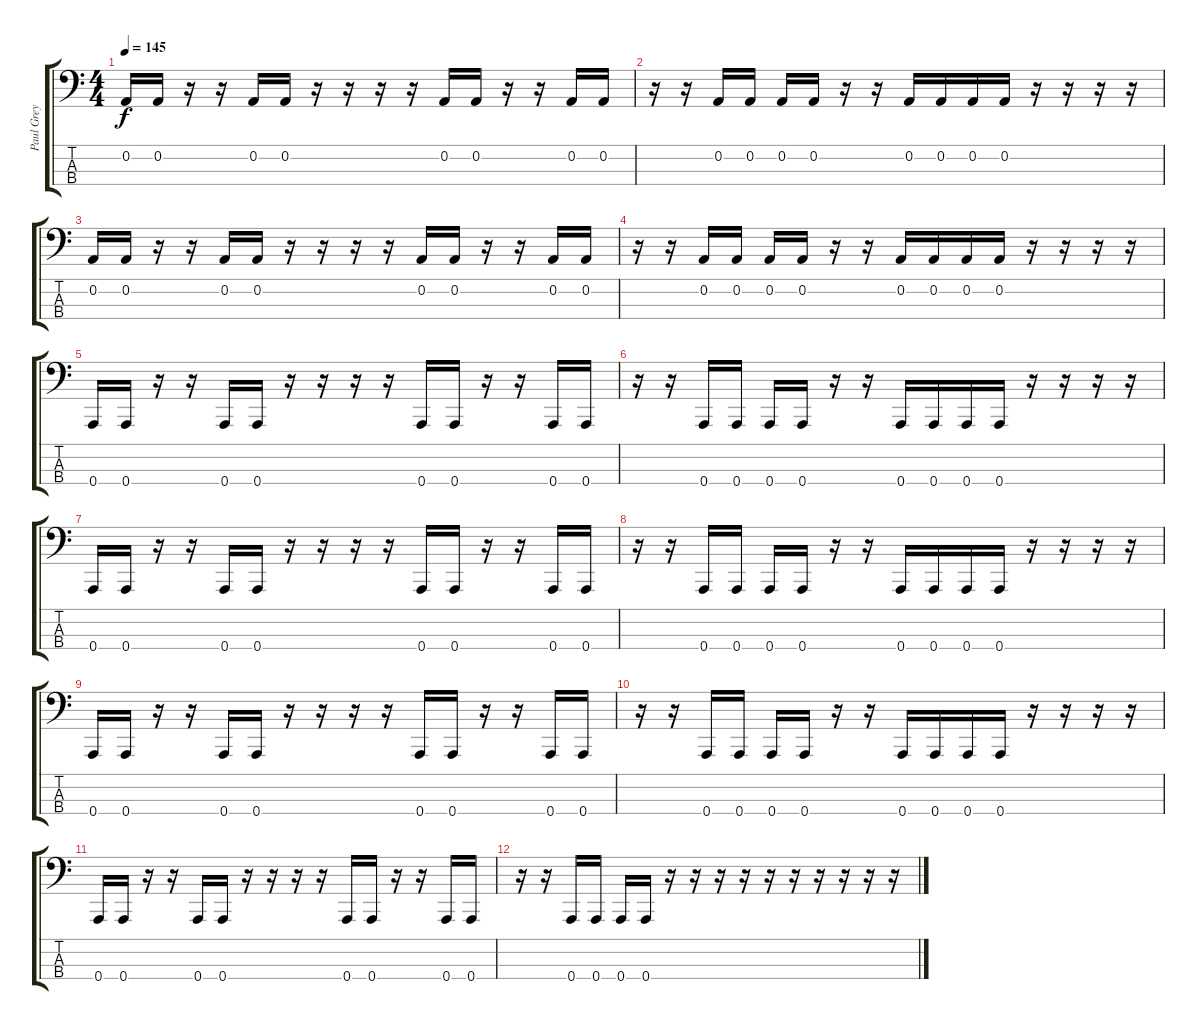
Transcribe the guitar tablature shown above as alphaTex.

\track ("Paul Grey" "Paul Grey") {instrument electricbassfinger}
\staff {score tabs}
\tuning (D2 A1 E1 A0) {hide}
\ts (4 4)
\tempo 145
\clef f4
\ks c
0.2.16{dy f} 0.2.16 r.16 r.16 0.2.16 0.2.16 r.16 r.16 r.16 r.16 0.2.16 0.2.16 r.16 r.16 0.2.16 0.2.16 |
r.16 r.16 0.2.16 0.2.16 0.2.16 0.2.16 r.16 r.16 0.2.16 0.2.16 0.2.16 0.2.16 r.16 r.16 r.16 r.16 |
0.2.16 0.2.16 r.16 r.16 0.2.16 0.2.16 r.16 r.16 r.16 r.16 0.2.16 0.2.16 r.16 r.16 0.2.16 0.2.16 |
r.16 r.16 0.2.16 0.2.16 0.2.16 0.2.16 r.16 r.16 0.2.16 0.2.16 0.2.16 0.2.16 r.16 r.16 r.16 r.16 |
0.4.16 0.4.16 r.16 r.16 0.4.16 0.4.16 r.16 r.16 r.16 r.16 0.4.16 0.4.16 r.16 r.16 0.4.16 0.4.16 |
r.16 r.16 0.4.16 0.4.16 0.4.16 0.4.16 r.16 r.16 0.4.16 0.4.16 0.4.16 0.4.16 r.16 r.16 r.16 r.16 |
0.4.16 0.4.16 r.16 r.16 0.4.16 0.4.16 r.16 r.16 r.16 r.16 0.4.16 0.4.16 r.16 r.16 0.4.16 0.4.16 |
r.16 r.16 0.4.16 0.4.16 0.4.16 0.4.16 r.16 r.16 0.4.16 0.4.16 0.4.16 0.4.16 r.16 r.16 r.16 r.16 |
0.4.16 0.4.16 r.16 r.16 0.4.16 0.4.16 r.16 r.16 r.16 r.16 0.4.16 0.4.16 r.16 r.16 0.4.16 0.4.16 |
r.16 r.16 0.4.16 0.4.16 0.4.16 0.4.16 r.16 r.16 0.4.16 0.4.16 0.4.16 0.4.16 r.16 r.16 r.16 r.16 |
0.4.16 0.4.16 r.16 r.16 0.4.16 0.4.16 r.16 r.16 r.16 r.16 0.4.16 0.4.16 r.16 r.16 0.4.16 0.4.16 |
r.16 r.16 0.4.16 0.4.16 0.4.16 0.4.16 r.16 r.16 r.16 r.16 r.16 r.16 r.16 r.16 r.16 r.16
